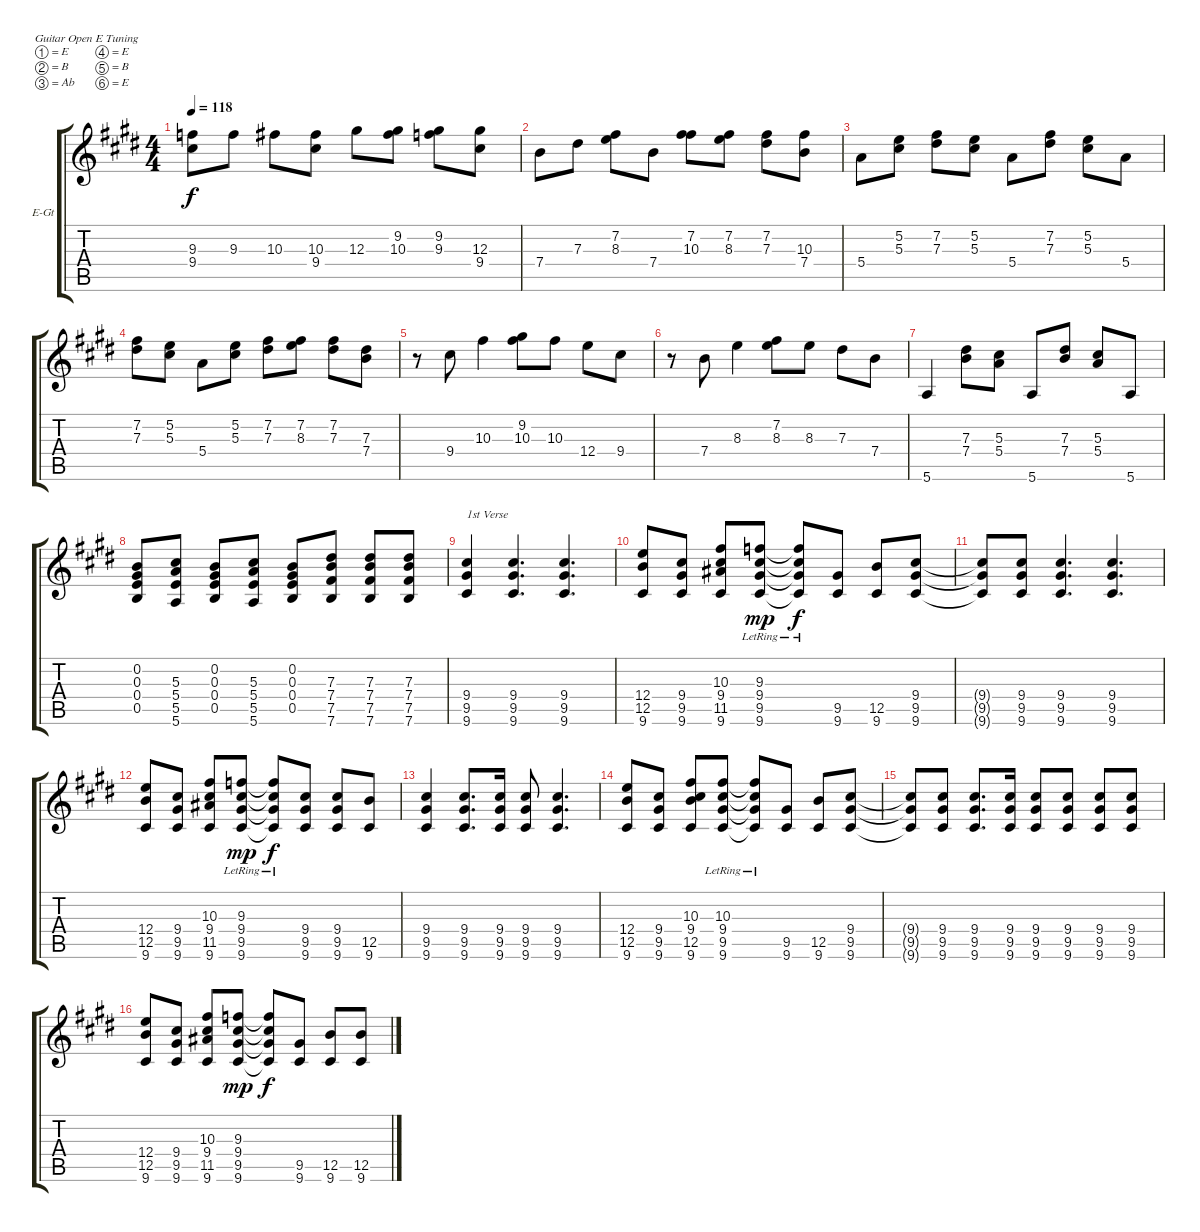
\bracketExtendMode groupsimilarinstruments
\firstSystemTrackNameOrientation horizontal
\otherSystemsTrackNameOrientation horizontal
\track ("Rythm" "E-Gt") {instrument electricguitarclean}
\staff {score tabs}
\tuning (E4 B3 Ab3 E3 B2 E2)
\ts (4 4)
\tempo 118
\clef g2
\ks e
(9.3 9.4).8{dy f} 9.3.8 10.3.8 (10.3 9.4).8 12.3.8 (9.2 10.3).8 (9.2 9.3).8 (12.3 9.4).8 |
7.4.8 7.3.8 (7.2 8.3).8 7.4.8 (7.2 10.3).8 (7.2 8.3).8 (7.2 7.3).8 (10.3 7.4).8 |
5.4.8 (5.2 5.3).8 (7.2 7.3).8 (5.2 5.3).8 5.4.8 (7.2 7.3).8 (5.2 5.3).8 5.4.8 |
(7.2 7.3).8 (5.2 5.3).8 5.4.8 (5.2 5.3).8 (7.2 7.3).8 (7.2 8.3).8 (7.2 7.3).8 (7.3 7.4).8 |
r.8 9.4.8 10.3.4 (9.2 10.3).8 10.3.8 12.4.8 9.4.8 |
r.8 7.4.8 8.3.4 (7.2 8.3).8 8.3.8 7.3.8 7.4.8 |
5.6.4 (7.3 7.4).8 (5.3 5.4).8 5.6.8 (7.3 7.4).8 (5.3 5.4).8 5.6.8 |
(0.2 0.3 0.4 0.5).8 (5.3 5.4 5.5 5.6).8 (0.2 0.3 0.4 0.5).8 (5.3 5.4 5.5 5.6).8 (0.2 0.3 0.4 0.5).8 (7.3 7.4 7.5 7.6).8 (7.3 7.4 7.5 7.6).8 (7.3 7.4 7.5 7.6).8 |
(9.4 9.5 9.6).4{txt "1st Verse"} (9.4 9.5 9.6).4{d} (9.4 9.5 9.6).4{d} |
(12.4 12.5 9.6).8 (9.4 9.5 9.6).8 (10.3 9.4 11.5 9.6).8 (9.3{lr} 9.4 9.5 9.6).8{dy mp} (9.3{lr t} 9.4{t} 9.5{t} 9.6{t}).8{dy f} (9.5 9.6).8 (12.5 9.6).8 (9.4 9.5 9.6).8 |
(9.4{t} 9.5{t} 9.6{t}).8 (9.4 9.5 9.6).8 (9.4 9.5 9.6).4{d} (9.4 9.5 9.6).4{d} |
(12.4 12.5 9.6).8 (9.4 9.5 9.6).8 (10.3 9.4 11.5 9.6).8 (9.3{lr} 9.4 9.5 9.6).8{dy mp} (9.3{lr t} 9.4{t} 9.5{t} 9.6{t}).8{dy f} (9.4 9.5 9.6).8 (9.4 9.5 9.6).8 (12.5 9.6).8 |
(9.4 9.5 9.6).4 (9.4 9.5 9.6).8{d} (9.4 9.5 9.6).16 (9.4 9.5 9.6).8 (9.4 9.5 9.6).4{d} |
(12.4 12.5 9.6).8 (9.4 9.5 9.6).8 (10.3 9.4 12.5 9.6).8 (10.3{lr} 9.4 9.5 9.6).8 (10.3{lr t} 9.4{t} 9.5{t} 9.6{t}).8 (9.5 9.6).8 (12.5 9.6).8 (9.4 9.5 9.6).8 |
(9.4{t} 9.5{t} 9.6{t}).8 (9.4 9.5 9.6).8 (9.4 9.5 9.6).8{d} (9.4 9.5 9.6).16 (9.4 9.5 9.6).8 (9.4 9.5 9.6).8 (9.4 9.5 9.6).8 (9.4 9.5 9.6).8 |
(12.4 12.5 9.6).8 (9.4 9.5 9.6).8 (10.3 9.4 11.5 9.6).8 (9.3 9.4 9.5 9.6).8{dy mp} (9.3{t} 9.4{t} 9.5{t} 9.6{t}).8{dy f} (9.5 9.6).8 (12.5 9.6).8 (12.5 9.6).8
